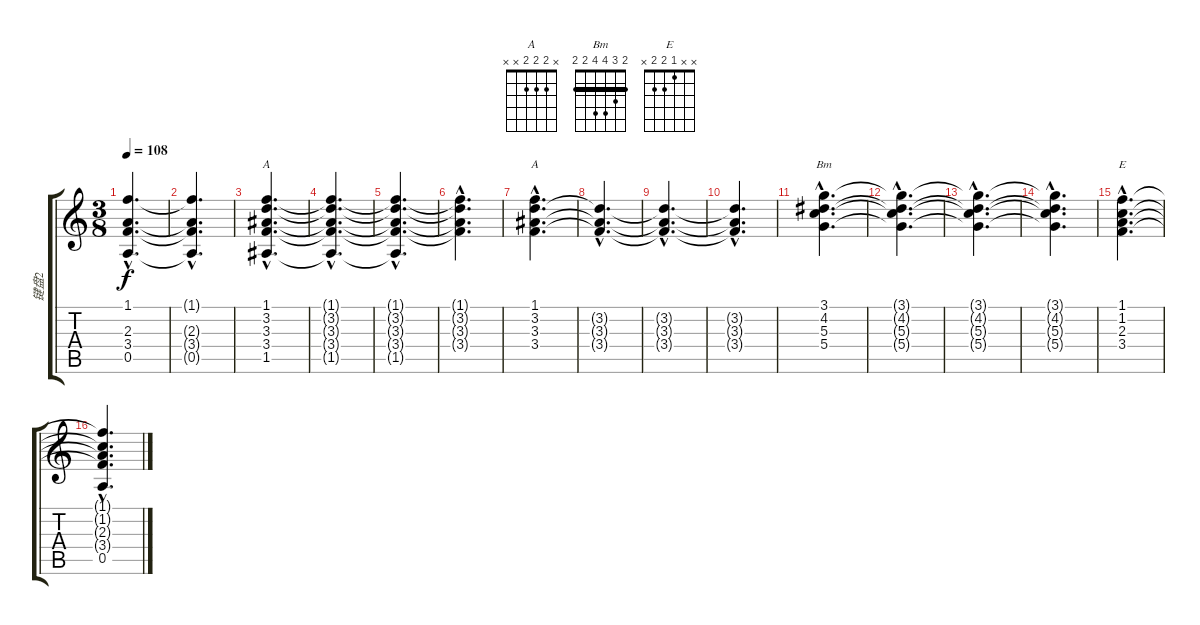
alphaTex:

\track ("键盘2" "键盘2") {instrument acousticguitarnylon}
\staff {score tabs}
\tuning (E4 B3 G3 D3 A2 E2) {hide}
\chord ("A" 0 2 2 2 0 0)
\chord ("A" x 2 2 2 x x)
\chord ("Bm" 2 3 4 4 2 2) {barre 2}
\chord ("E" x x 1 2 2 x)
\ts (3 8)
\tempo 108
\clef g2
\ks c
(1.1{hac t} 2.3{hac t} 3.4{hac t} 0.5{hac}).4{d dy f} |
(1.1{hac t} 2.3{hac t} 3.4{hac t} 0.5{hac t}).4{d} |
(1.1{hac} 3.2{hac} 3.3{hac} 3.4{hac} 1.5{hac}).4{d ch "A"} |
(1.1{hac t} 3.2{hac t} 3.3{hac t} 3.4{hac t} 1.5{hac t}).4{d} |
(1.1{hac t} 3.2{hac t} 3.3{hac t} 3.4{hac t} 1.5{hac t}).4{d} |
(1.1{hac t} 3.2{hac t} 3.3{hac t} 3.4{hac t}).4{d} |
(1.1{hac} 3.2{hac} 3.3{hac} 3.4{hac}).4{d ch "A"} |
(3.2{hac t} 3.3{hac t} 3.4{hac t}).4{d} |
(3.2{hac t} 3.3{hac t} 3.4{hac t}).4{d} |
(3.2{hac t} 3.3{hac t} 3.4{hac t}).4{d} |
(3.1{hac} 4.2{hac} 5.3{hac} 5.4{hac}).4{d ch "Bm"} |
(3.1{hac t} 4.2{hac t} 5.3{hac t} 5.4{hac t}).4{d} |
(3.1{hac t} 4.2{hac t} 5.3{hac t} 5.4{hac t}).4{d} |
(3.1{hac t} 4.2{hac t} 5.3{hac t} 5.4{hac t}).4{d} |
(1.1{hac} 1.2{hac} 2.3{hac} 3.4{hac}).4{d ch "E"} |
(1.1{hac t} 1.2{hac t} 2.3{hac t} 3.4{hac t} 0.5{hac}).4{d}
